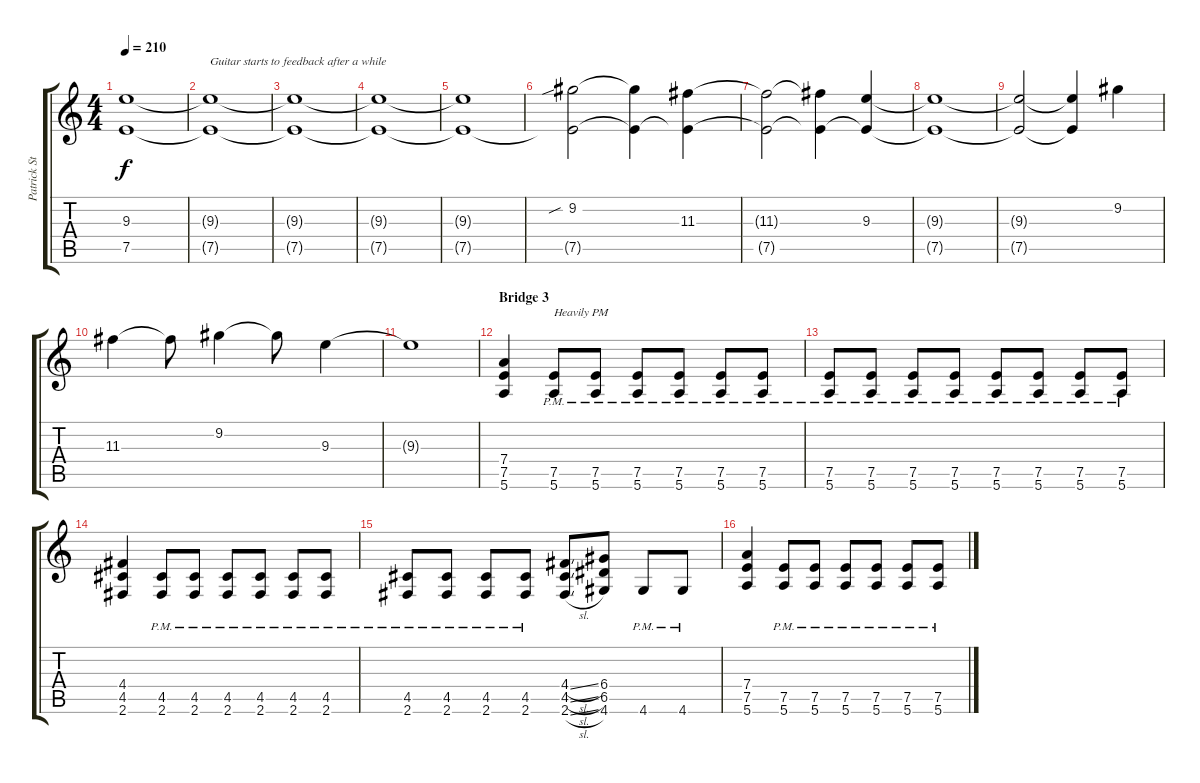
\track ("Patrick Stump (Rythmn Guitar)" "Patrick St") {instrument overdrivenguitar}
\staff {score tabs}
\tuning (E4 B3 G3 D3 A2 E2) {hide}
\ts (4 4)
\tempo 210
\clef g2
\ks c
(9.3{t} 7.5{t}).1{dy f} |
(9.3{t} 7.5{t}).1{txt "Guitar starts to feedback after a while"} |
(9.3{t} 7.5{t}).1 |
(9.3{t} 7.5{t}).1 |
(9.3{t} 7.5{t}).1 |
(9.2{sib} 7.5{t}).2 (9.2{t} 7.5{t}).4 (11.3 7.5{t}).4 |
(11.3{t} 7.5{t}).2 (11.3{t} 7.5{t}).4 (9.3 7.5{t}).4 |
(9.3{t} 7.5{t}).1 |
(9.3{t} 7.5{t}).2 (9.3{t} 7.5{t}).4 9.2.4 |
11.3.4 11.3{t}.8 9.2.4 9.2{t}.8 9.3.4 |
9.3{t}.1 |
\section ("" "Bridge 3")
(7.4 7.5 5.6).4{volume 10} (7.5{pm} 5.6).8{txt "Heavily PM"} (7.5{pm} 5.6).8 (7.5{pm} 5.6).8 (7.5{pm} 5.6).8 (7.5{pm} 5.6).8 (7.5{pm} 5.6).8 |
(7.5{pm} 5.6).8 (7.5{pm} 5.6).8 (7.5{pm} 5.6).8 (7.5{pm} 5.6).8 (7.5{pm} 5.6).8 (7.5{pm} 5.6).8 (7.5{pm} 5.6).8 (7.5{pm} 5.6).8 |
(4.4 4.5 2.6).4 (4.5{pm} 2.6).8 (4.5{pm} 2.6).8 (4.5{pm} 2.6).8 (4.5{pm} 2.6).8 (4.5{pm} 2.6).8 (4.5{pm} 2.6).8 |
(4.5{pm} 2.6).8 (4.5{pm} 2.6).8 (4.5{pm} 2.6).8 (4.5{pm} 2.6).8 (4.4{sl} 4.5{sl} 2.6{sl}).8 (6.4 6.5 4.6).8 4.6{pm}.8 4.6{pm}.8 |
(7.4 7.5 5.6).4 (7.5{pm} 5.6).8 (7.5{pm} 5.6).8 (7.5{pm} 5.6).8 (7.5{pm} 5.6).8 (7.5{pm} 5.6).8 (7.5{pm} 5.6).8
